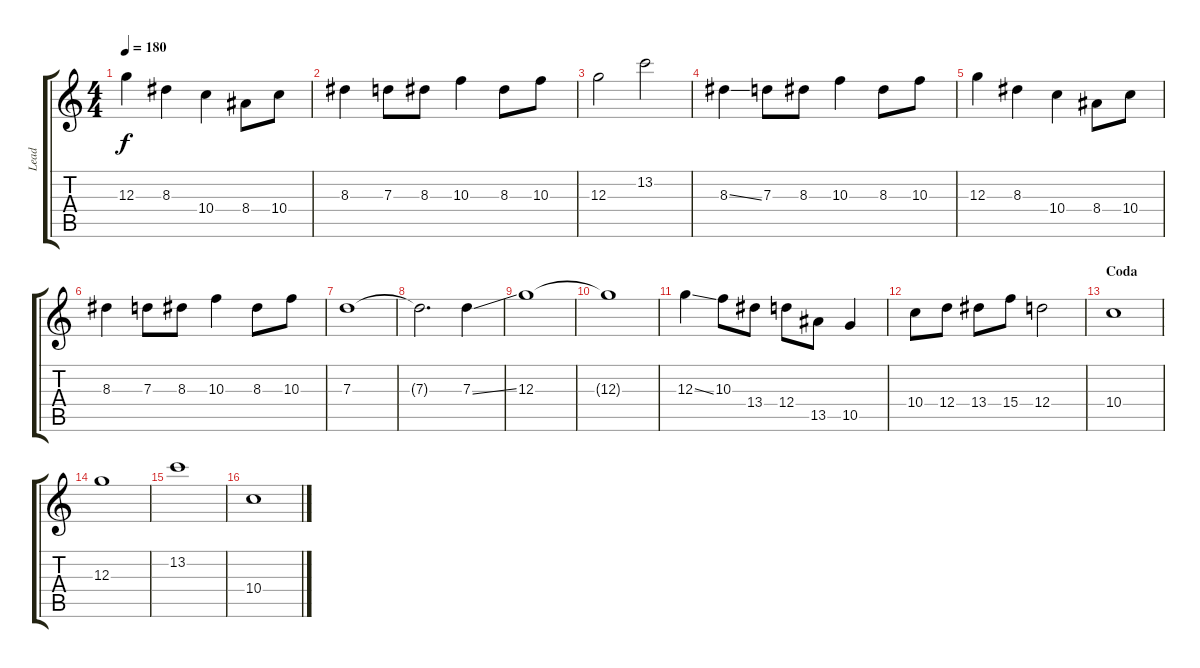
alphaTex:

\track ("Lead" "Lead") {instrument distortionguitar}
\staff {score tabs}
\tuning (E4 B3 G3 D3 A2 D2) {hide}
\ts (4 4)
\tempo 180
\clef g2
\ks c
12.3.4{dy f} 8.3.4 10.4.4 8.4.8 10.4.8 |
8.3.4 7.3.8 8.3.8 10.3.4 8.3.8 10.3.8 |
12.3.2 13.2.2 |
8.3{ss}.4 7.3.8 8.3.8 10.3.4 8.3.8 10.3.8 |
12.3.4 8.3.4 10.4.4 8.4.8 10.4.8 |
8.3.4 7.3.8 8.3.8 10.3.4 8.3.8 10.3.8 |
7.3.1 |
7.3{t}.2{d} 7.3{ss}.4 |
12.3.1 |
12.3{t}.1 |
12.3{ss}.4 10.3.8 13.4.8 12.4.8 13.5.8 10.5.4 |
10.4.8 12.4.8 13.4.8 15.4.8 12.4.2 |
\section ("" "Coda")
10.4.1 |
12.3.1 |
13.2.1 |
10.4.1
